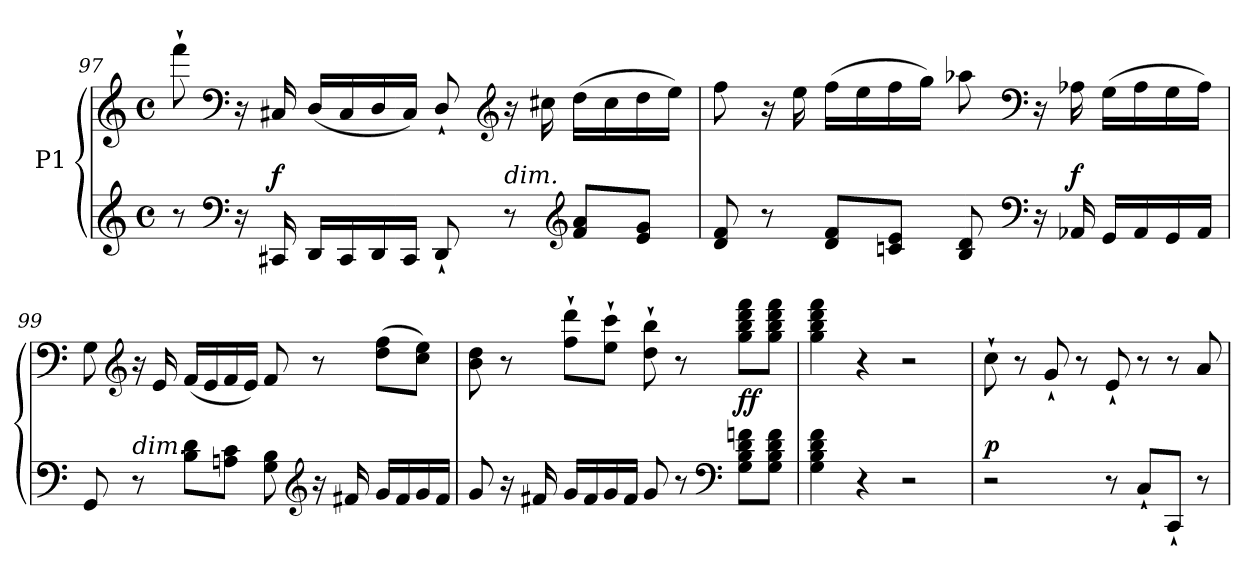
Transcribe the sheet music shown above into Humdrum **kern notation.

**kern	**kern	**dynam
*part1	*part1	*part1
*staff2	*staff1	*staff1/2
*I"P1	*	*
*clefG2	*clefG2	*
*k[]	*k[]	*
*M4/4	*M4/4	*
*met(c)	*met(c)	*
=97	=97	=97
8r	8fff`\	.
*clefF4	*clefF4	*
16r	16r	.
!	!	!LO:DY:a=2
16CC#X/	16C#X/	f
16DD/LL	(16D/LL	.
16CC#/	16C#/	.
16DD/	16D/	.
16CC#/JJ	16C#/JJ)	.
8DD`/	8D`/	.
*	*clefG2	*
!LO:TX:i:t=dim.	!	!
8r	16r	.
.	16cc#X\	.
*clefG2	*	*
8f/ 8a/L	(16dd\LL	.
.	16cc#\	.
8e/ 8g/J	16dd\	.
.	16ee\JJ)	.
=98	=98	=98
8d/ 8f/	8ff\	.
8r	16r	.
.	16ee\	.
8d/ 8f/L	(16ff\LL	.
.	16ee\	.
8cn/ 8e/J	16ff\	.
.	16gg\JJ)	.
8B/ 8d/	8aa-X\	.
*clefF4	*clefF4	*
16r	16r	.
!	!	!LO:DY:a=2
16AA-X/	16A-X\	f
16GG/LL	(16G\LL	.
16AA-/	16A-\	.
16GG/	16G\	.
16AA-/JJ	16A-\JJ)	.
=99	=99	=99
8GG/	8G\	.
*	*clefG2	*
!LO:TX:i:t=dim.	!	!
8r	16r	.
.	16e/	.
8B\ 8d\L	(16f/LL	.
.	16e/	.
8An\ 8c\J	16f/	.
.	16e/JJ)	.
8G\ 8B\	8f/	.
*clefG2	*	*
16r	8r	.
16f#X/	.	.
16g/LL	(8dd\ 8ff\L	.
16f#/	.	.
16g/	8cc\ 8ee\J)	.
16f#/JJ	.	.
=100	=100	=100
8g/	8b\ 8dd\	.
16r	8r	.
16f#X/	.	.
16g/LL	8ff\` 8ddd\`L	.
16f#/	.	.
16g/	8ee\` 8ccc\`J	.
16f#/JJ	.	.
8g/	8dd\` 8bb\`	.
8r	8r	.
*clefF4	*	*
!	!	!LO:DY:b
8G\ 8B\ 8d\ 8fn\L	8gg\ 8bb\ 8ddd\ 8fff\L	ff
8G\ 8B\ 8d\ 8f\J	8gg\ 8bb\ 8ddd\ 8fff\J	.
=101	=101	=101
4G\ 4B\ 4d\ 4f\	4gg\ 4bb\ 4ddd\ 4fff\	.
4r	4r	.
2r	2r	.
!!LO:LB:g=z
=102	=102	=102
!	!	!LO:DY:a=2
2r	8cc`\	p
.	8r	.
.	8g`/	.
.	8r	.
8r	8e`/	.
8C`/L	8r	.
8CC`/J	8r	.
8r	8a/	.
=	=	=
*-	*-	*-
